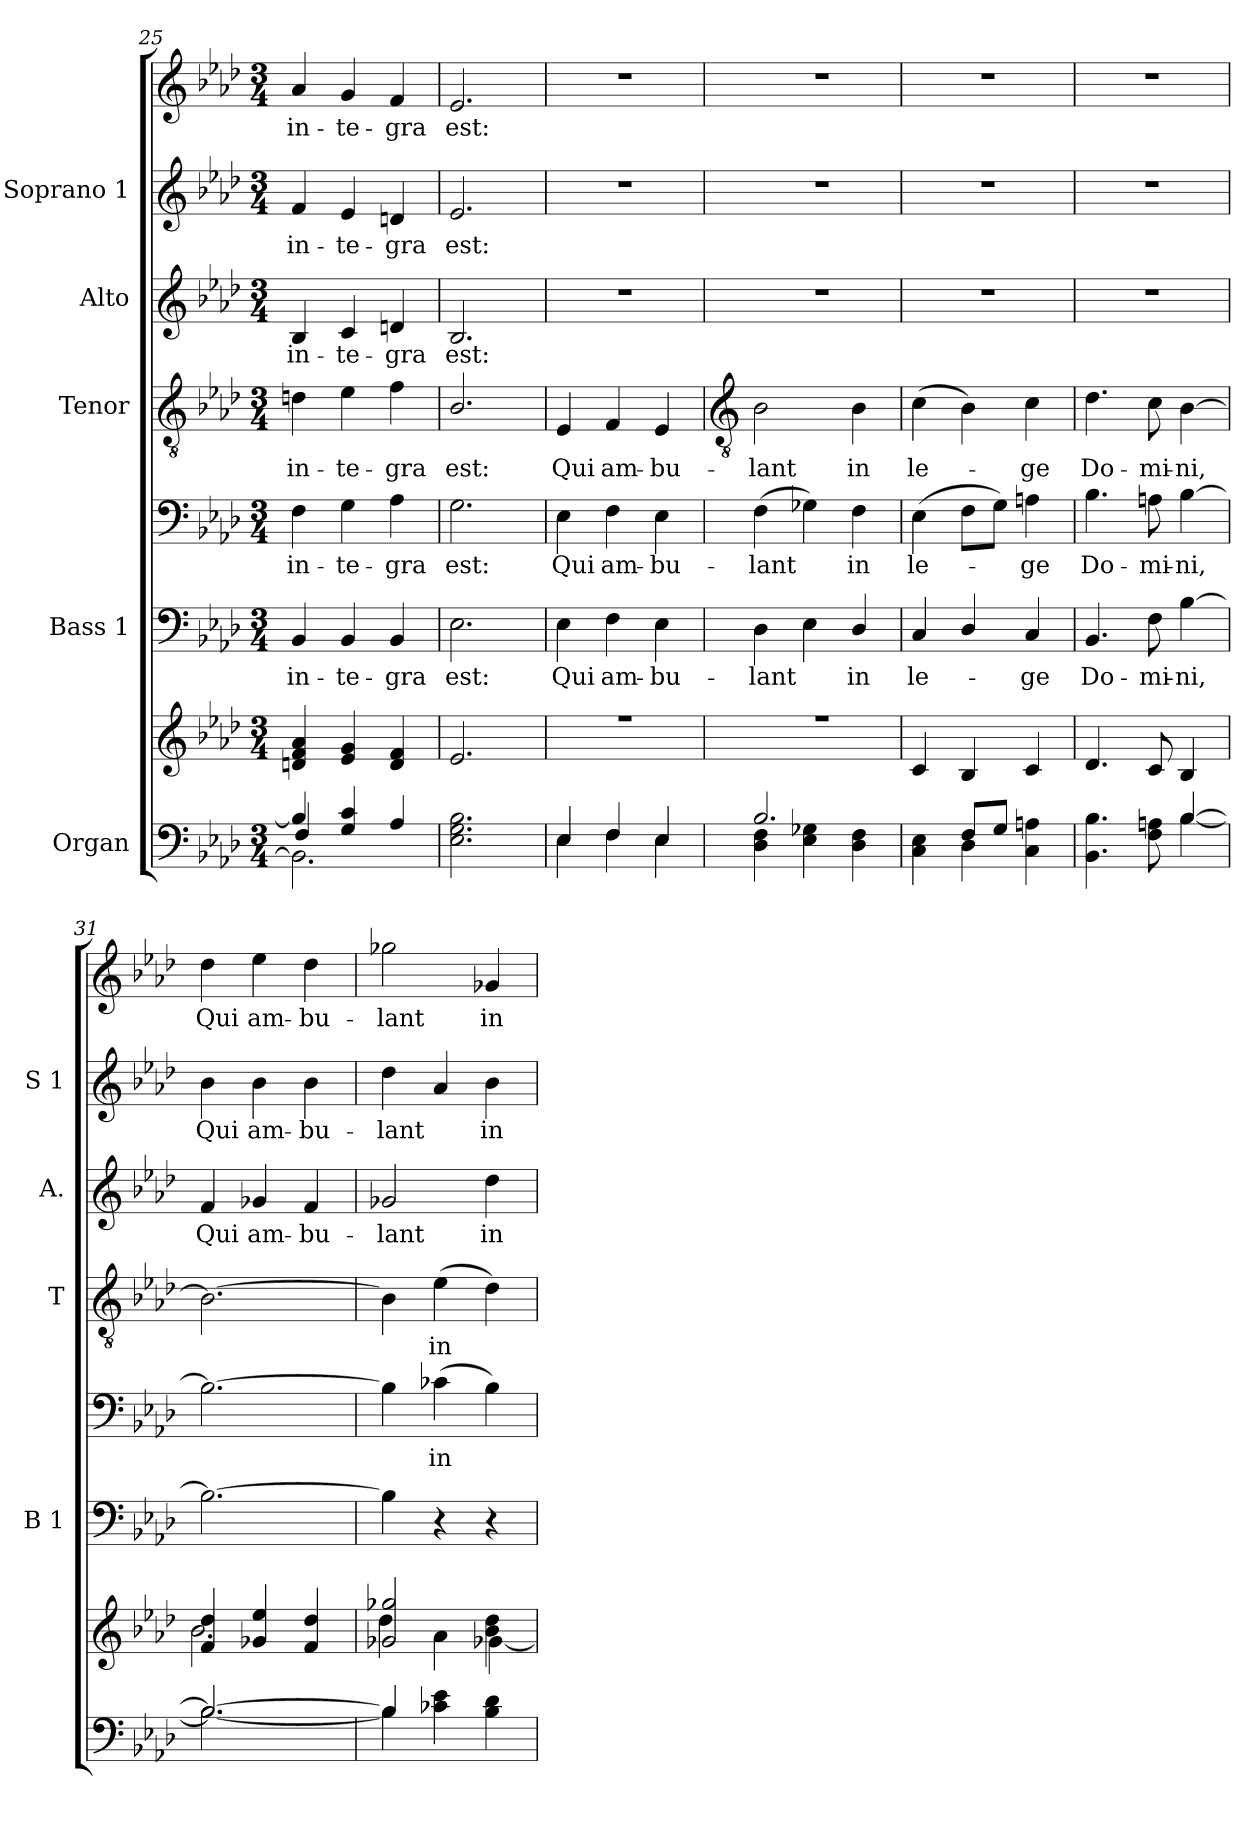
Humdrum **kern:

**kern	**kern	**kern	**text	**kern	**text	**kern	**text	**kern	**text	**kern	**text	**kern	**text
*part5	*part5	*part4	*part4	*part4	*part4	*part3	*part3	*part2	*part2	*part1	*part1	*part1	*part1
*staff8	*staff7	*staff6	*staff6	*staff5	*staff5	*staff4	*staff4	*staff3	*staff3	*staff2	*staff2	*staff1	*staff1
*I"Organ	*	*I"Bass 1	*	*	*	*I"Tenor	*	*I"Alto	*	*I"Soprano 1	*	*	*
*	*	*I'B 1	*	*	*	*I'T	*	*I'A.	*	*I'S 1	*	*	*
*clefF4	*clefG2	*clefF4	*	*clefF4	*	*clefGv2	*	*clefG2	*	*clefG2	*	*clefG2	*
*k[b-e-a-d-]	*k[b-e-a-d-]	*k[b-e-a-d-]	*	*k[b-e-a-d-]	*	*k[b-e-a-d-]	*	*k[b-e-a-d-]	*	*k[b-e-a-d-]	*	*k[b-e-a-d-]	*
*A-:	*A-:	*A-:	*	*A-:	*	*A-:	*	*A-:	*	*A-:	*	*A-:	*
*M3/4	*M3/4	*M3/4	*	*M3/4	*	*M3/4	*	*M3/4	*	*M3/4	*	*M3/4	*
=25	=25	=25	=25	=25	=25	=25	=25	=25	=25	=25	=25	=25	=25
*^	*^	*	*	*	*	*	*	*	*	*	*	*	*
*	*^	*	*	*	*	*	*	*	*	*	*	*	*	*	*
!	!	!	!	!	!	!LO:LY:b	!	!LO:LY:b	!	!LO:LY:b	!	!LO:LY:b	!	!LO:LY:b	!	!LO:LY:b
4B-/]	4F/	2.BB-\]	4dn/ 4f/ 4a-/	4ryy	4BB-	in-	4F	in-	4dn	in-	4B-	in-	4f	in-	4a-	in-
!	!	!	!	!	!	!LO:LY:b	!	!LO:LY:b	!	!LO:LY:b	!	!LO:LY:b	!	!LO:LY:b	!	!LO:LY:b
2ryy	4G/ 4c/	.	4e-/ 4g/	4ryy	4BB-	-te-	4G	-te-	4e-	-te-	4c	-te-	4e-	-te-	4g	-te-
!	!	!	!	!	!	!LO:LY:b	!	!LO:LY:b	!	!LO:LY:b	!	!LO:LY:b	!	!LO:LY:b	!	!LO:LY:b
.	4A-/	.	4d/ 4f/	4ryy	4BB-	-gra	4A-	-gra	4f	-gra	4dn	-gra	4dn	-gra	4f	-gra
*	*v	*v	*	*	*	*	*	*	*	*	*	*	*	*	*	*
=26	=26	=26	=26	=26	=26	=26	=26	=26	=26	=26	=26	=26	=26	=26	=26
!LO:N:vis=1	!	!	!LO:N:vis=1	!	!LO:LY:b	!	!LO:LY:b	!	!LO:LY:b	!	!LO:LY:b	!	!LO:LY:b	!	!LO:LY:b
2.ryy	2.E-\ 2.G\ 2.B-\	2.e-/	2.ryy	2.E-	est:	2.G	est:	2.B-/	est:	2.B-	est:	2.e-	est:	2.e-	est:
=27	=27	=27	=27	=27	=27	=27	=27	=27	=27	=27	=27	=27	=27	=27	=27
!	!	!LO:N:vis=1	!LO:N:vis=1	!	!LO:LY:b	!	!LO:LY:b	!	!LO:LY:b	!LO:N:vis=1	!	!LO:N:vis=1	!	!LO:N:vis=1	!
4E-/	4E-\	2.r	2.ryy	4E-	-Qui	4E-	Qui	4E-	Qui	2.r	.	2.r	.	2.r	.
!	!	!	!	!	!LO:LY:b	!	!LO:LY:b	!	!LO:LY:b	!	!	!	!	!	!
4F/	4F\	.	.	4F	am-	4F	am-	4F	am-	.	.	.	.	.	.
!	!	!	!	!	!LO:LY:b	!	!LO:LY:b	!	!LO:LY:b	!	!	!	!	!	!
4E-/	4E-\	.	.	4E-	-bu-	4E-	-bu-	4E-	-bu-	.	.	.	.	.	.
!!LO:LB:g=z
=28	=28	=28	=28	=28	=28	=28	=28	=28	=28	=28	=28	=28	=28	=28	=28
*	*	*	*	*	*	*	*	*clefGv2	*	*	*	*	*	*	*
!	!	!LO:N:vis=1	!LO:N:vis=1	!	!LO:LY:b	!	!LO:LY:b	!	!LO:LY:b	!LO:N:vis=1	!	!LO:N:vis=1	!	!LO:N:vis=1	!
2.B-/	4D-\ 4F\	2.r	2.ryy	4D-	lant	(>4F	-lant	2B-	-lant	2.r	.	2.r	.	2.r	.
.	4E-\ 4G-X\	.	.	4E-	.	4G-X)	.	.	.	.	.	.	.	.	.
!	!	!	!	!	!LO:LY:b	!	!LO:LY:b	!	!LO:LY:b	!	!	!	!	!	!
.	4D-\ 4F\	.	.	4D-/	in	4F	in	4B-	in	.	.	.	.	.	.
=29	=29	=29	=29	=29	=29	=29	=29	=29	=29	=29	=29	=29	=29	=29	=29
!	!	!	!LO:N:vis=1	!	!LO:LY:b	!	!LO:LY:b	!	!LO:LY:b	!LO:N:vis=1	!	!LO:N:vis=1	!	!LO:N:vis=1	!
4ryy	4C\ 4E-\	4c/	2.ryy	4C	le-	(>4E-	le-	(>4c	le-	2.r	.	2.r	.	2.r	.
8F/L	4D-\	4B-/	.	4D-/	.	8FL	.	4B-)	.	.	.	.	.	.	.
8G/J	.	.	.	.	.	8GJ)	.	.	.	.	.	.	.	.	.
!	!	!	!	!	!LO:LY:b	!	!LO:LY:b	!	!LO:LY:b	!	!	!	!	!	!
4ryy	4C\ 4An\	4c/	.	4C	ge	4An	ge	4c	ge	.	.	.	.	.	.
=30	=30	=30	=30	=30	=30	=30	=30	=30	=30	=30	=30	=30	=30	=30	=30
!	!	!	!LO:N:vis=1	!	!LO:LY:b	!	!LO:LY:b	!	!LO:LY:b	!LO:N:vis=1	!	!LO:N:vis=1	!	!LO:N:vis=1	!
2ryy	4.BB-\ 4.B-\	4.d-/	2.ryy	4.BB-	Do-	4.B-	Do-	4.d-	Do-	2.r	.	2.r	.	2.r	.
!	!	!	!	!	!LO:LY:b	!	!LO:LY:b	!	!LO:LY:b	!	!	!	!	!	!
.	8F\ 8An\	8c/	.	8F	-mi-	8An	-mi-	8c	-mi-	.	.	.	.	.	.
!	!	!	!	!	!LO:LY:b	!	!LO:LY:b	!	!LO:LY:b	!	!	!	!	!	!
[4B-/	[4B-\	4B-/	.	[4B-	-ni,	[4B-	-ni,	[4B-	-ni,	.	.	.	.	.	.
=31	=31	=31	=31	=31	=31	=31	=31	=31	=31	=31	=31	=31	=31	=31	=31
!	!	!	!	!	!	!	!	!	!	!	!LO:LY:b	!	!LO:LY:b	!	!LO:LY:b
2.B-/_	2.B-\_	4f/ 4dd-/	2.b-\	2.B-_	.	2.B-_	.	2.B-_	.	4f	Qui	4b-	-Qui	4dd-	Qui
!	!	!	!	!	!	!	!	!	!	!	!LO:LY:b	!	!LO:LY:b	!	!LO:LY:b
.	.	4g-X/ 4ee-/	.	.	.	.	.	.	.	4g-X	am-	4b-	am-	4ee-	am-
!	!	!	!	!	!	!	!	!	!	!	!LO:LY:b	!	!LO:LY:b	!	!LO:LY:b
.	.	4f/ 4dd-/	.	.	.	.	.	.	.	4f	-bu-	4b-	-bu-	4dd-	-bu-
=32	=32	=32	=32	=32	=32	=32	=32	=32	=32	=32	=32	=32	=32	=32	=32
!	!	!	!	!	!	!	!	!	!	!	!LO:LY:b	!	!LO:LY:b	!	!LO:LY:b
4B-/]	4B-\]	2g-X/ 2gg-X/	4dd-\	4B-]	.	4B-]	.	4B-]	.	2g-X	-lant	4dd-	lant	2gg-X	-lant
!	!	!	!	!	!	!	!LO:LY:b	!	!LO:LY:b	!	!	!	!	!	!
4ryy	4c-X\ 4e-\	.	4a-\	4r	.	(>4c-X	in	(>4e-	in	.	.	4a-	.	.	.
!	!	!	!	!	!	!	!	!	!	!	!LO:LY:b	!	!LO:LY:b	!	!LO:LY:b
4ryy	4B-\ 4d-\	4b-\ 4dd-\	[4g-X\	4r	.	4B-)	.	4d-)	.	4dd-	in	4b-	in	4g-X	in
*v	*v	*	*	*	*	*	*	*	*	*	*	*	*	*	*
*	*v	*v	*	*	*	*	*	*	*	*	*	*	*	*
=	=	=	=	=	=	=	=	=	=	=	=	=	=
*-	*-	*-	*-	*-	*-	*-	*-	*-	*-	*-	*-	*-	*-
